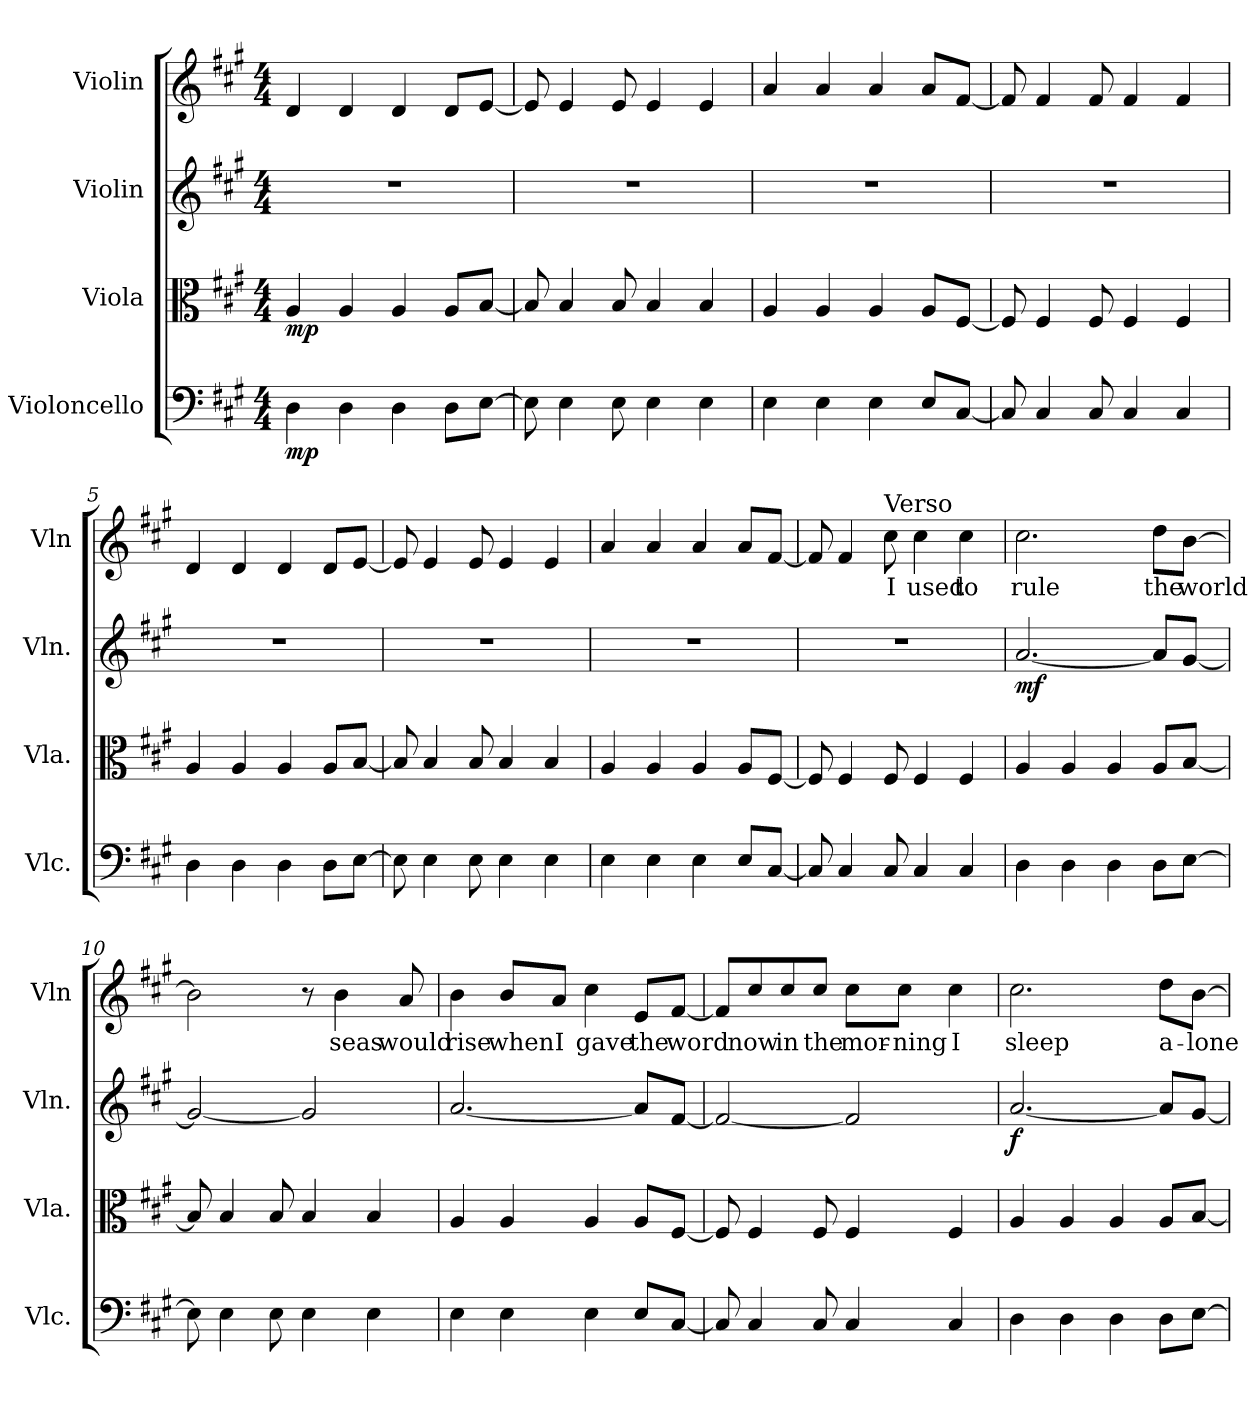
**kern	**dynam	**kern	**dynam	**kern	**dynam	**kern	**text
*part4	*part4	*part3	*part3	*part2	*part2	*part1	*part1
*staff4	*staff4	*staff3	*staff3	*staff2	*staff2	*staff1	*staff1
*I"Violoncello	*	*I"Viola	*	*I"Violin	*	*I"Violin	*
*I'Vlc.	*	*I'Vla.	*	*I'Vln.	*	*I'Vln	*
*clefF4	*	*clefC3	*	*clefG2	*	*clefG2	*
*k[f#c#g#]	*	*k[f#c#g#]	*	*k[f#c#g#]	*	*k[f#c#g#]	*
*M4/4	*	*M4/4	*	*M4/4	*	*M4/4	*
=1	=1	=1	=1	=1	=1	=1	=1
!	!LO:DY:b	!	!LO:DY:b	!	!	!	!
4D\	mp	4A/	mp	1r	.	4d/	.
4D\	.	4A/	.	.	.	4d/	.
4D\	.	4A/	.	.	.	4d/	.
8D\L	.	8A/L	.	.	.	8d/L	.
[8E\J	.	[8B/J	.	.	.	[8e/J	.
=2	=2	=2	=2	=2	=2	=2	=2
8E\]	.	8B/]	.	1r	.	8e/]	.
4E\	.	4B/	.	.	.	4e/	.
8E\	.	8B/	.	.	.	8e/	.
4E\	.	4B/	.	.	.	4e/	.
4E\	.	4B/	.	.	.	4e/	.
=3	=3	=3	=3	=3	=3	=3	=3
4E\	.	4A/	.	1r	.	4a/	.
4E\	.	4A/	.	.	.	4a/	.
4E\	.	4A/	.	.	.	4a/	.
8E\L	.	8A/L	.	.	.	8a/L	.
[8C#/J	.	[8F#/J	.	.	.	[8f#/J	.
=4	=4	=4	=4	=4	=4	=4	=4
8C#/]	.	8F#/]	.	1r	.	8f#/]	.
4C#/	.	4F#/	.	.	.	4f#/	.
8C#/	.	8F#/	.	.	.	8f#/	.
4C#/	.	4F#/	.	.	.	4f#/	.
4C#/	.	4F#/	.	.	.	4f#/	.
=5	=5	=5	=5	=5	=5	=5	=5
4D\	.	4A/	.	1r	.	4d/	.
4D\	.	4A/	.	.	.	4d/	.
4D\	.	4A/	.	.	.	4d/	.
8D\L	.	8A/L	.	.	.	8d/L	.
[8E\J	.	[8B/J	.	.	.	[8e/J	.
=6	=6	=6	=6	=6	=6	=6	=6
8E\]	.	8B/]	.	1r	.	8e/]	.
4E\	.	4B/	.	.	.	4e/	.
8E\	.	8B/	.	.	.	8e/	.
4E\	.	4B/	.	.	.	4e/	.
4E\	.	4B/	.	.	.	4e/	.
=7	=7	=7	=7	=7	=7	=7	=7
4E\	.	4A/	.	1r	.	4a/	.
4E\	.	4A/	.	.	.	4a/	.
4E\	.	4A/	.	.	.	4a/	.
8E\L	.	8A/L	.	.	.	8a/L	.
[8C#/J	.	[8F#/J	.	.	.	[8f#/J	.
=8	=8	=8	=8	=8	=8	=8	=8
8C#/]	.	8F#/]	.	1r	.	8f#/]	.
4C#/	.	4F#/	.	.	.	4f#/	.
!	!	!	!	!	!	!LO:TX:a:t=Verso	!
!	!	!	!	!	!	!	!LO:LY:b
8C#/	.	8F#/	.	.	.	8cc#\	I
!	!	!	!	!	!	!	!LO:LY:b
4C#/	.	4F#/	.	.	.	4cc#\	used
!	!	!	!	!	!	!	!LO:LY:b
4C#/	.	4F#/	.	.	.	4cc#\	to
!!LO:LB:g=z
=9	=9	=9	=9	=9	=9	=9	=9
!	!	!	!	!	!LO:DY:b	!	!LO:LY:b
4D\	.	4A/	.	[2.a/	mf	2.cc#\	rule
4D\	.	4A/	.	.	.	.	.
4D\	.	4A/	.	.	.	.	.
!	!	!	!	!	!	!	!LO:LY:b
8D\L	.	8A/L	.	8a/L]	.	8dd\L	the
!	!	!	!	!	!	!	!LO:LY:b
[8E\J	.	[8B/J	.	[8g#/J	.	[8b\J	world
=10	=10	=10	=10	=10	=10	=10	=10
8E\]	.	8B/]	.	2g#/_	.	2b\]	.
4E\	.	4B/	.	.	.	.	.
8E\	.	8B/	.	.	.	.	.
4E\	.	4B/	.	2g#/]	.	8r	.
!	!	!	!	!	!	!	!LO:LY:b
.	.	.	.	.	.	4b\	seas
4E\	.	4B/	.	.	.	.	.
!	!	!	!	!	!	!	!LO:LY:b
.	.	.	.	.	.	8a/	would
=11	=11	=11	=11	=11	=11	=11	=11
!	!	!	!	!	!	!	!LO:LY:b
4E\	.	4A/	.	[2.a/	.	4b\	rise
!	!	!	!	!	!	!	!LO:LY:b
4E\	.	4A/	.	.	.	8b/L	when
!	!	!	!	!	!	!	!LO:LY:b
.	.	.	.	.	.	8a/J	I
!	!	!	!	!	!	!	!LO:LY:b
4E\	.	4A/	.	.	.	4cc#\	gave
!	!	!	!	!	!	!	!LO:LY:b
8E\L	.	8A/L	.	8a/L]	.	8e/L	the
!	!	!	!	!	!	!	!LO:LY:b
[8C#/J	.	[8F#/J	.	[8f#/J	.	[8f#/J	word
=12	=12	=12	=12	=12	=12	=12	=12
8C#/]	.	8F#/]	.	2f#/_	.	8f#/L]	.
!	!	!	!	!	!	!	!LO:LY:b
4C#/	.	4F#/	.	.	.	8cc#/	now
!	!	!	!	!	!	!	!LO:LY:b
.	.	.	.	.	.	8cc#/	in
!	!	!	!	!	!	!	!LO:LY:b
8C#/	.	8F#/	.	.	.	8cc#/J	the
!	!	!	!	!	!	!	!LO:LY:b
4C#/	.	4F#/	.	2f#/]	.	8cc#\L	mor-
!	!	!	!	!	!	!	!LO:LY:b
.	.	.	.	.	.	8cc#\J	-ning
!	!	!	!	!	!	!	!LO:LY:b
4C#/	.	4F#/	.	.	.	4cc#\	I
=13	=13	=13	=13	=13	=13	=13	=13
!	!	!	!	!	!LO:DY:b	!	!LO:LY:b
4D\	.	4A/	.	[2.a/	f	2.cc#\	sleep
4D\	.	4A/	.	.	.	.	.
4D\	.	4A/	.	.	.	.	.
!	!	!	!	!	!	!	!LO:LY:b
8D\L	.	8A/L	.	8a/L]	.	8dd\L	a-
!	!	!	!	!	!	!	!LO:LY:b
[8E\J	.	[8B/J	.	[8g#/J	.	[8b\J	-lone
=	=	=	=	=	=	=	=
*-	*-	*-	*-	*-	*-	*-	*-
